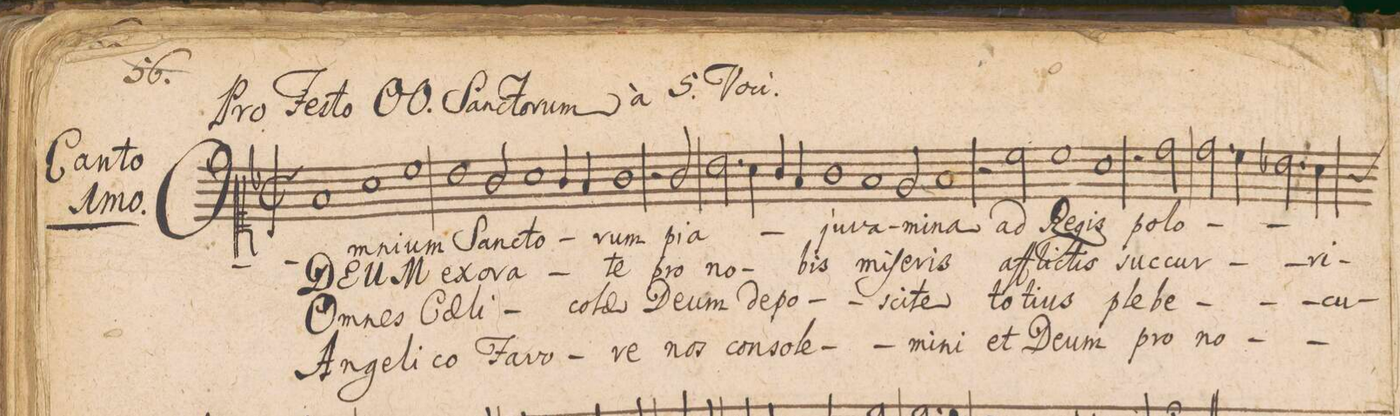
**kern	**text	**text	**text	**text
*I"Canto 1mo.	*	*	*	*
*clefC1	*	*	*	*
*k[b-]	*	*	*	*
*met(C|)	*	*	*	*
*M2/1	*	*	*	*
1f	Om-	DE-	Om-	An-
1a	-ni-	-UM	-nes	-ge-
=2-	=2-	=2-	=2-	=2-
1cc	-um	ex-	Cae-	-li-
1b-	San-	-o-	-li-	-co
=3-	=3-	=3-	=3-	=3-
2g/	-cto-	-ra-	.	Fa-
1a	.	.	.	-vo-
4g/	.	.	-co-	.
4f/	.	.	.	.
=4-	=4-	=4-	=4-	=4-
1g	-rum	-te	-lae	-re
2r	.	.	.	.
2g/	pi-	pro	De-	nos
=5-	=5-	=5-	=5-	=5-
*2\right	*	*	*	*
2.b-\	-a	no-	-um	con-
4a\	.	.	de-	-so-
4g/	.	.	.	.
4f/	.	.	-po-	-le-
1g\	ju-	-bis	.	.
=6-	=6-	=6-	=6-	=6-
1f	-va-	mi-	.	.
2e/	-mi-	-ſe-	-sci-	-mi-
=7-	=7-	=7-	=7-	=7-
1f	-na	-ris	-te	-ni
2r	.	.	.	.
2cc\	ad	af-	to-	et
=8-	=8-	=8-	=8-	=8-
1cc	Re-	-fli-	-ti-	De-
1a	-gis	-ctis	-us	-um
=9-	=9-	=9-	=9-	=9-
2r	.	.	.	.
2dd\	po-	suc-	ple-	pro
2.dd\	-lo-	-cur-	-be-	no-
4cc\	.	.	.	.
=10-	=10-	=10-	=10-	=10-
2.b-X\	.	.	.	.
4a\	.	-ri-	-cu-	.
*custos:g	*	*	*	*
*-	*-	*-	*-	*-
